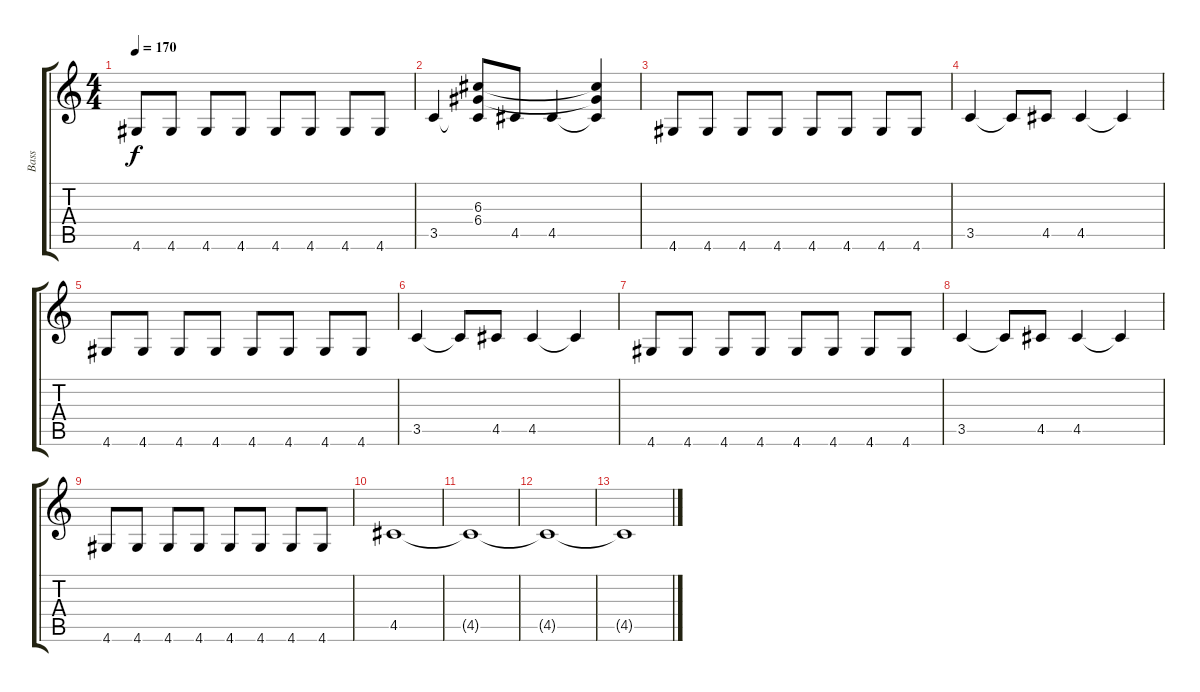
\track ("Bass" "Bass") {instrument electricbassfinger}
\staff {score tabs}
\tuning (E4 B3 G3 D3 A2 E2) {hide}
\ts (4 4)
\tempo 170
\clef g2
\ks c
4.6.8{dy f} 4.6.8 4.6.8 4.6.8 4.6.8 4.6.8 4.6.8 4.6.8 |
3.5.4 (6.3 6.4 3.5{t}).8 4.5.8 4.5.4 (6.3{t} 6.4{t} 4.5{t}).4 |
4.6.8 4.6.8 4.6.8 4.6.8 4.6.8 4.6.8 4.6.8 4.6.8 |
3.5.4 3.5{t}.8 4.5.8 4.5.4 4.5{t}.4 |
4.6.8 4.6.8 4.6.8 4.6.8 4.6.8 4.6.8 4.6.8 4.6.8 |
3.5.4 3.5{t}.8 4.5.8 4.5.4 4.5{t}.4 |
4.6.8 4.6.8 4.6.8 4.6.8 4.6.8 4.6.8 4.6.8 4.6.8 |
3.5.4 3.5{t}.8 4.5.8 4.5.4 4.5{t}.4 |
4.6.8 4.6.8 4.6.8 4.6.8 4.6.8 4.6.8 4.6.8 4.6.8 |
4.5.1 |
4.5{t}.1 |
4.5{t}.1 |
4.5{t}.1
